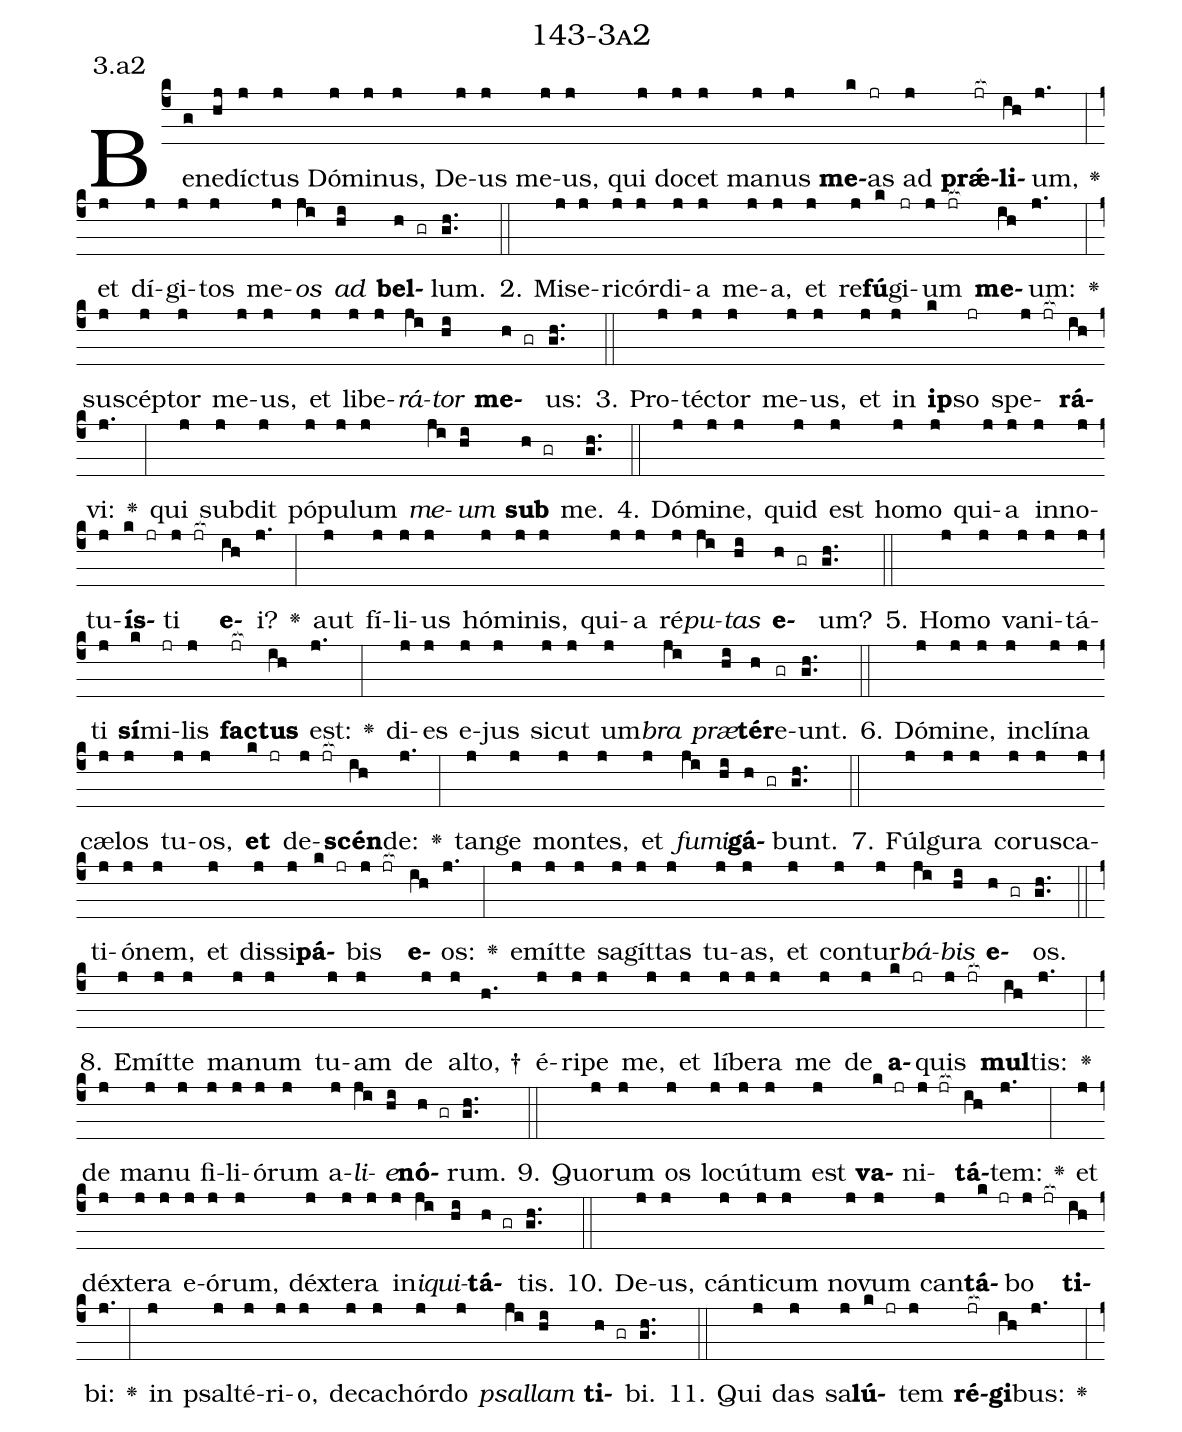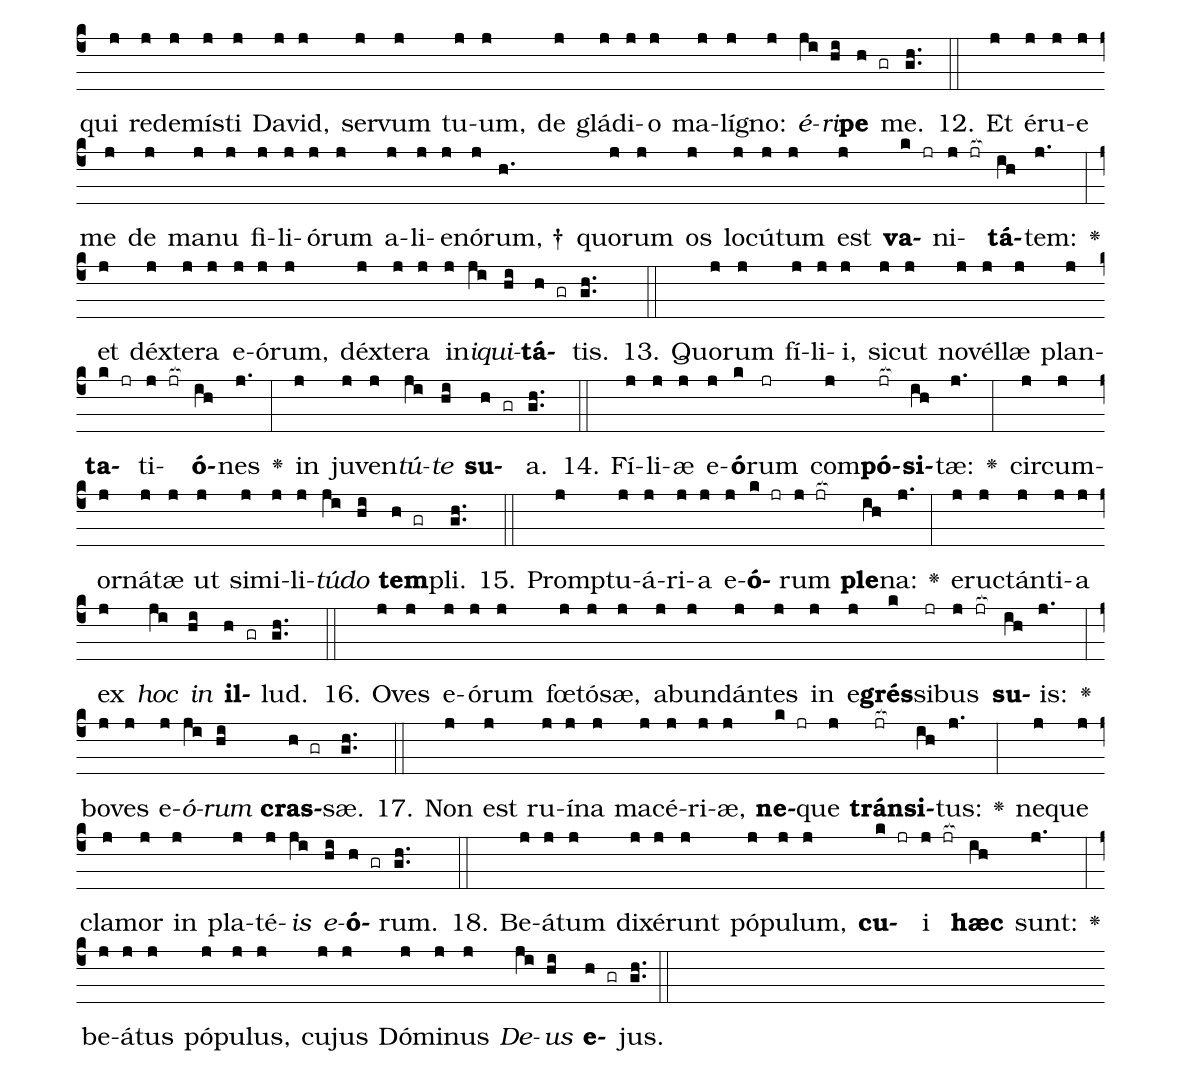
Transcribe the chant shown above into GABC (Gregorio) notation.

name: 143-3a2;
annotation: 3.a2;
%%
(c4)Be(g)ne(hj)díc(j)tus(j) Dó(j)mi(j)nus,(j) De(j)us(j) me(j)us,(j) qui(j) do(j)cet(j) ma(j)nus(j) <b>me</b>(k)as(jr) ad(j) <b>prǽ</b>(jr[ocb:1{])<b>li</b>(ih[ocb:0}])um,(j.) <v>\greheightstar</v>(:) et(j) dí(j)gi(j)tos(j) me(j)<i>os</i>(ji) <i>ad</i>(hi) <b>bel</b>(h gr)lum.(gh..) (::)
2. Mi(j)se(j)ri(j)cór(j)di(j)a(j) me(j)a,(j) et(j) re(j)<b>fú</b>(k)gi(jr)um(j jr[ocb:1{]) <b>me</b>(ih[ocb:0}])um:(j.) <v>\greheightstar</v>(:) su(j)scép(j)tor(j) me(j)us,(j) et(j) li(j)be(j)<i>rá</i>(ji)<i>tor</i>(hi) <b>me</b>(h gr)us:(gh..) (::)
3. Pro(j)téc(j)tor(j) me(j)us,(j) et(j) in(j) <b>ip</b>(k)so(jr) spe(j jr[ocb:1{])<b>rá</b>(ih[ocb:0}])vi:(j.) <v>\greheightstar</v>(:) qui(j) sub(j)dit(j) pó(j)pu(j)lum(j) <i>me</i>(ji)<i>um</i>(hi) <b>sub</b>(h gr) me.(gh..) (::)
4. Dó(j)mi(j)ne,(j) quid(j) est(j) ho(j)mo(j) qui(j)a(j) in(j)no(j)tu(j)<b>ís</b>(k jr)ti(j jr[ocb:1{]) <b>e</b>(ih[ocb:0}])i?(j.) <v>\greheightstar</v>(:) aut(j) fí(j)li(j)us(j) hó(j)mi(j)nis,(j) qui(j)a(j) ré(j)<i>pu</i>(ji)<i>tas</i>(hi) <b>e</b>(h gr)um?(gh..) (::)
5. Ho(j)mo(j) va(j)ni(j)tá(j)ti(j) <b>sí</b>(k)mi(jr)lis(j) <b>fac</b>(jr[ocb:1{])<b>tus</b>(ih[ocb:0}]) est:(j.) <v>\greheightstar</v>(:) di(j)es(j) e(j)jus(j) sic(j)ut(j) um(j)<i>bra</i>(ji) <i>præ</i>(hi)<b>tér</b>(h)e(gr)unt.(gh..) (::)
6. Dó(j)mi(j)ne,(j) in(j)clí(j)na(j) cæ(j)los(j) tu(j)os,(j) <b>et</b>(k jr) de(j jr[ocb:1{])<b>scén</b>(ih[ocb:0}])de:(j.) <v>\greheightstar</v>(:) tan(j)ge(j) mon(j)tes,(j) et(j) <i>fu</i>(ji)<i>mi</i>(hi)<b>gá</b>(h gr)bunt.(gh..) (::)
7. Fúl(j)gu(j)ra(j) co(j)rus(j)ca(j)ti(j)ó(j)nem,(j) et(j) dis(j)si(j)<b>pá</b>(k jr)bis(j jr[ocb:1{]) <b>e</b>(ih[ocb:0}])os:(j.) <v>\greheightstar</v>(:) e(j)mít(j)te(j) sa(j)gít(j)tas(j) tu(j)as,(j) et(j) con(j)tur(j)<i>bá</i>(ji)<i>bis</i>(hi) <b>e</b>(h gr)os.(gh..) (::)
8. E(j)mít(j)te(j) ma(j)num(j) tu(j)am(j) de(j) al(j)to, †(h.) é(j)ri(j)pe(j) me,(j) et(j) lí(j)be(j)ra(j) me(j) de(j) <b>a</b>(k jr)quis(j jr[ocb:1{]) <b>mul</b>(ih[ocb:0}])tis:(j.) <v>\greheightstar</v>(:) de(j) ma(j)nu(j) fi(j)li(j)ó(j)rum(j) a(j)<i>li</i>(ji)<i>e</i>(hi)<b>nó</b>(h gr)rum.(gh..) (::)
9. Quo(j)rum(j) os(j) lo(j)cú(j)tum(j) est(j) <b>va</b>(k jr)ni(j jr[ocb:1{])<b>tá</b>(ih[ocb:0}])tem:(j.) <v>\greheightstar</v>(:) et(j) déx(j)te(j)ra(j) e(j)ó(j)rum,(j) déx(j)te(j)ra(j) in(j)<i>i</i>(ji)<i>qui</i>(hi)<b>tá</b>(h gr)tis.(gh..) (::)
10. De(j)us,(j) cán(j)ti(j)cum(j) no(j)vum(j) can(j)<b>tá</b>(k jr)bo(j jr[ocb:1{]) <b>ti</b>(ih[ocb:0}])bi:(j.) <v>\greheightstar</v>(:) in(j) psal(j)té(j)ri(j)o,(j) de(j)ca(j)chór(j)do(j) <i>psal</i>(ji)<i>lam</i>(hi) <b>ti</b>(h gr)bi.(gh..) (::)
11. Qui(j) das(j) sa(j)<b>lú</b>(k jr)tem(j) <b>ré</b>(jr[ocb:1{])<b>gi</b>(ih[ocb:0}])bus:(j.) <v>\greheightstar</v>(:) qui(j) red(j)e(j)mís(j)ti(j) Da(j)vid,(j) ser(j)vum(j) tu(j)um,(j) de(j) glá(j)di(j)o(j) ma(j)lí(j)gno:(j) <i>é</i>(ji)<i>ri</i>(hi)<b>pe</b>(h gr) me.(gh..) (::)
12. Et(j) é(j)ru(j)e(j) me(j) de(j) ma(j)nu(j) fi(j)li(j)ó(j)rum(j) a(j)li(j)e(j)nó(j)rum, †(h.) quo(j)rum(j) os(j) lo(j)cú(j)tum(j) est(j) <b>va</b>(k jr)ni(j jr[ocb:1{])<b>tá</b>(ih[ocb:0}])tem:(j.) <v>\greheightstar</v>(:) et(j) déx(j)te(j)ra(j) e(j)ó(j)rum,(j) déx(j)te(j)ra(j) in(j)<i>i</i>(ji)<i>qui</i>(hi)<b>tá</b>(h gr)tis.(gh..) (::)
13. Quo(j)rum(j) fí(j)li(j)i,(j) sic(j)ut(j) no(j)vél(j)læ(j) plan(j)<b>ta</b>(k jr)ti(j jr[ocb:1{])<b>ó</b>(ih[ocb:0}])nes(j.) <v>\greheightstar</v>(:) in(j) ju(j)ven(j)<i>tú</i>(ji)<i>te</i>(hi) <b>su</b>(h gr)a.(gh..) (::)
14. Fí(j)li(j)æ(j) e(j)<b>ó</b>(k)rum(jr) com(j)<b>pó</b>(jr[ocb:1{])<b>si</b>(ih[ocb:0}])tæ:(j.) <v>\greheightstar</v>(:) cir(j)cum(j)or(j)ná(j)tæ(j) ut(j) si(j)mi(j)li(j)<i>tú</i>(ji)<i>do</i>(hi) <b>tem</b>(h gr)pli.(gh..) (::)
15. Promp(j)tu(j)á(j)ri(j)a(j) e(j)<b>ó</b>(k jr)rum(j jr[ocb:1{]) <b>ple</b>(ih[ocb:0}])na:(j.) <v>\greheightstar</v>(:) e(j)ruc(j)tán(j)ti(j)a(j) ex(j) <i>hoc</i>(ji) <i>in</i>(hi) <b>il</b>(h gr)lud.(gh..) (::)
16. O(j)ves(j) e(j)ó(j)rum(j) fœ(j)tó(j)sæ,(j) ab(j)un(j)dán(j)tes(j) in(j) e(j)<b>grés</b>(k)si(jr)bus(j jr[ocb:1{]) <b>su</b>(ih[ocb:0}])is:(j.) <v>\greheightstar</v>(:) bo(j)ves(j) e(j)<i>ó</i>(ji)<i>rum</i>(hi) <b>cras</b>(h gr)sæ.(gh..) (::)
17. Non(j) est(j) ru(j)í(j)na(j) ma(j)cé(j)ri(j)æ,(j) <b>ne</b>(k jr)que(j) <b>tráns</b>(jr[ocb:1{])<b>i</b>(ih[ocb:0}])tus:(j.) <v>\greheightstar</v>(:) ne(j)que(j) cla(j)mor(j) in(j) pla(j)té(j)<i>is</i>(ji) <i>e</i>(hi)<b>ó</b>(h gr)rum.(gh..) (::)
18. Be(j)á(j)tum(j) di(j)xé(j)runt(j) pó(j)pu(j)lum,(j) <b>cu</b>(k jr)i(j jr[ocb:1{]) <b>hæc</b>(ih[ocb:0}]) sunt:(j.) <v>\greheightstar</v>(:) be(j)á(j)tus(j) pó(j)pu(j)lus,(j) cu(j)jus(j) Dó(j)mi(j)nus(j) <i>De</i>(ji)<i>us</i>(hi) <b>e</b>(h gr)jus.(gh..) (::)
